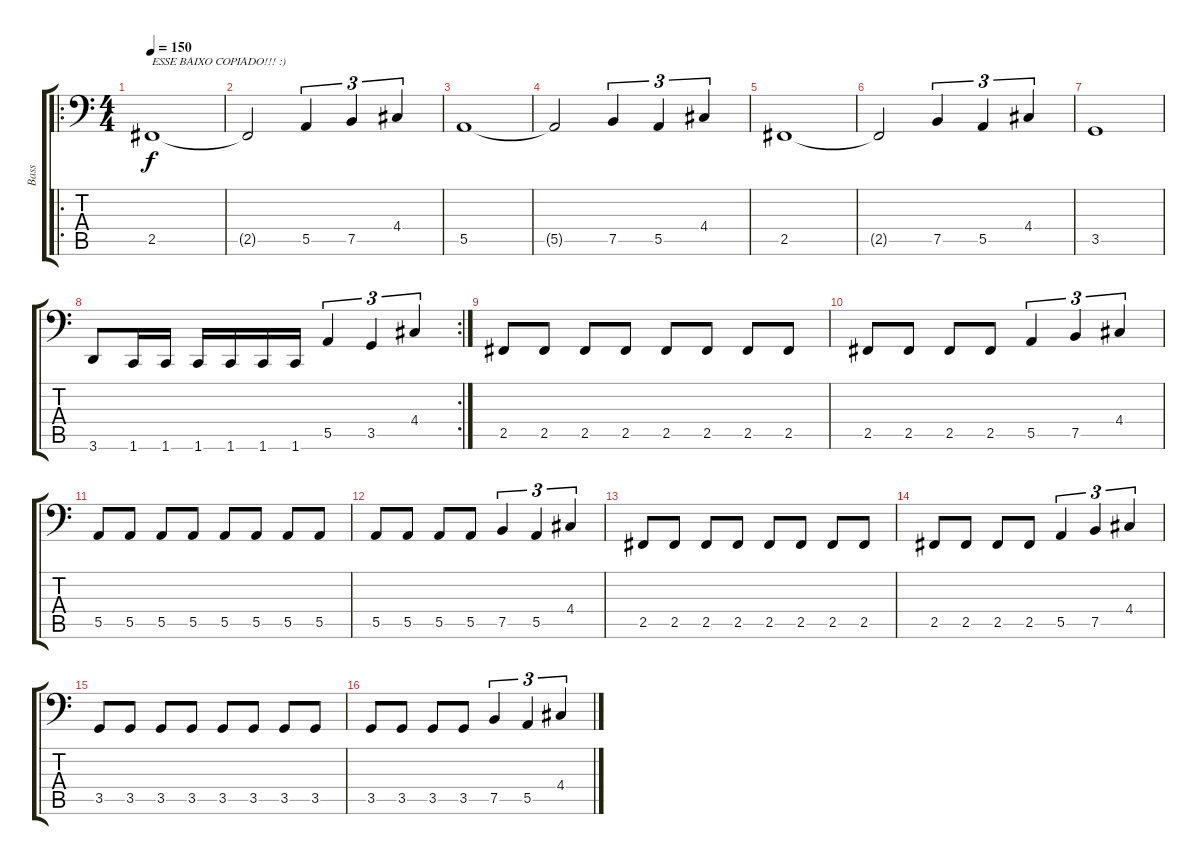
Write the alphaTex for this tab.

\track ("Bass" "Bass") {instrument electricbassfinger}
\staff {score tabs}
\tuning (C3 G2 D2 A1 E1 B0) {hide}
\ro
\ts (4 4)
\tempo 150
\clef f4
\ks c
2.5.1{txt "ESSE BAIXO COPIADO!!! :)" dy f volume 16 instrument slapbass1} |
2.5{t}.2 5.5.4{tu (3 2) volume 14 instrument electricbassfinger} 7.5.4{tu (3 2)} 4.4.4{tu (3 2)} |
5.5.1 |
5.5{t}.2 7.5.4{tu (3 2)} 5.5.4{tu (3 2)} 4.4.4{tu (3 2)} |
2.5.1 |
2.5{t}.2 7.5.4{tu (3 2)} 5.5.4{tu (3 2)} 4.4.4{tu (3 2)} |
3.5.1 |
\rc 2
3.6.8 1.6.16 1.6.16 1.6.16 1.6.16 1.6.16 1.6.16 5.5.4{tu (3 2)} 3.5.4{tu (3 2)} 4.4.4{tu (3 2)} |
2.5.8 2.5.8 2.5.8 2.5.8 2.5.8 2.5.8 2.5.8 2.5.8 |
2.5.8 2.5.8 2.5.8 2.5.8 5.5.4{tu (3 2)} 7.5.4{tu (3 2)} 4.4.4{tu (3 2)} |
5.5.8 5.5.8 5.5.8 5.5.8 5.5.8 5.5.8 5.5.8 5.5.8 |
5.5.8 5.5.8 5.5.8 5.5.8 7.5.4{tu (3 2)} 5.5.4{tu (3 2)} 4.4.4{tu (3 2)} |
2.5.8 2.5.8 2.5.8 2.5.8 2.5.8 2.5.8 2.5.8 2.5.8 |
2.5.8 2.5.8 2.5.8 2.5.8 5.5.4{tu (3 2)} 7.5.4{tu (3 2)} 4.4.4{tu (3 2)} |
3.5.8 3.5.8 3.5.8 3.5.8 3.5.8 3.5.8 3.5.8 3.5.8 |
3.5.8 3.5.8 3.5.8 3.5.8 7.5.4{tu (3 2)} 5.5.4{tu (3 2)} 4.4.4{tu (3 2)}
